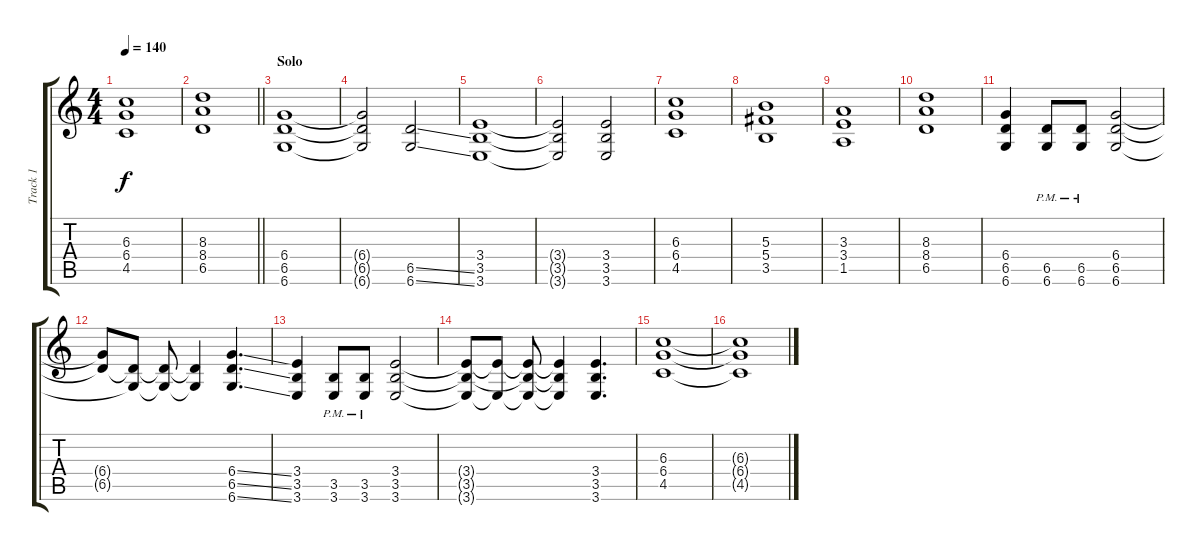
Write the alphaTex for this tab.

\track ("Track 1" "Track 1") {instrument distortionguitar}
\staff {score tabs}
\tuning (Eb4 Bb3 Gb3 Db3 Ab2 Db2) {hide}
\ts (4 4)
\tempo 140
\clef g2
\ks c
(6.3 6.4 4.5).1{dy f} |
\barLineRight lightlight
(8.3 8.4 6.5).1 |
\section ("" "Solo")
(6.4 6.5 6.6).1 |
(6.4{t} 6.5{t} 6.6{t}).2 (6.5{ss} 6.6{ss}).2 |
(3.4 3.5 3.6).1 |
(3.4{t} 3.5{t} 3.6{t}).2 (3.4 3.5 3.6).2 |
(6.3 6.4 4.5).1 |
(5.3 5.4 3.5).1 |
(3.3 3.4 1.5).1 |
(8.3 8.4 6.5).1 |
(6.4 6.5 6.6).4 (6.5{pm} 6.6{pm}).8 (6.5{pm} 6.6{pm}).8 (6.4 6.5 6.6).2 |
(6.4{t} 6.5{t}).8 (6.5{t} 6.6{t}).8 (6.5{t} 6.6{t}).8 (6.5{t} 6.6{t}).4 (6.4{ss} 6.5{ss} 6.6{ss}).4{d} |
(3.4 3.5 3.6).4 (3.5{pm} 3.6{pm}).8 (3.5{pm} 3.6{pm}).8 (3.4 3.5 3.6).2 |
(3.4{t} 3.5{t} 3.6{t}).8 (3.4{t} 3.6{t}).8 (3.4{t} 3.5{t} 3.6{t}).8 (3.4{t} 3.5{t} 3.6{t}).4 (3.4 3.5 3.6).4{d} |
(6.3 6.4 4.5).1 |
(6.3{t} 6.4{t} 4.5{t}).1
